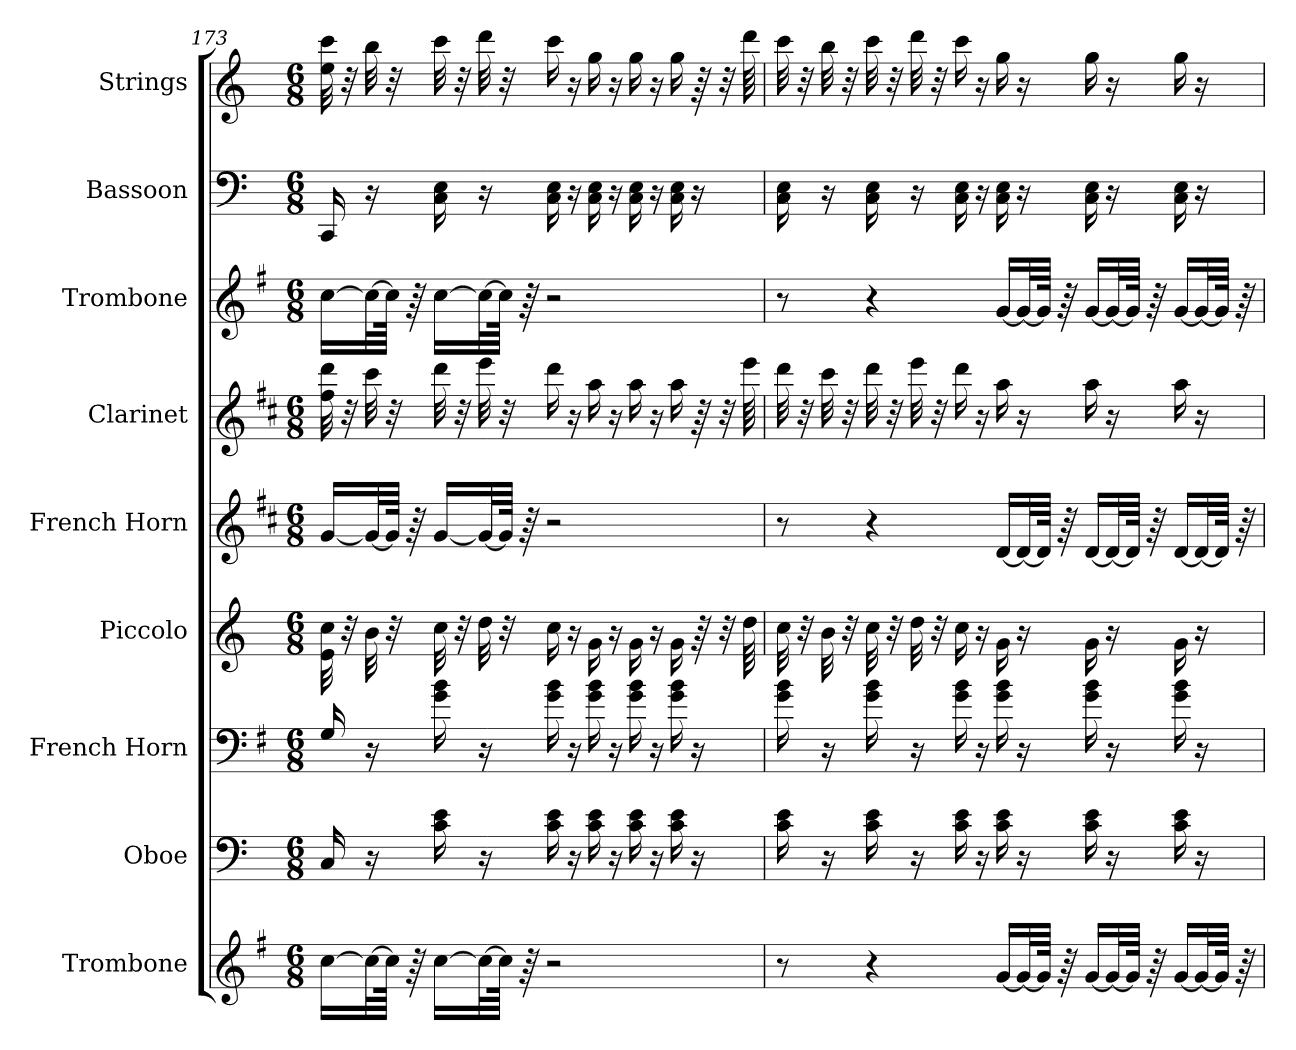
**kern	**kern	**kern	**kern	**kern	**kern	**kern	**kern	**kern
*part9	*part8	*part7	*part6	*part5	*part4	*part3	*part2	*part1
*staff9	*staff8	*staff7	*staff6	*staff5	*staff4	*staff3	*staff2	*staff1
*I"Trombone	*I"Oboe	*I"French Horn	*I"Piccolo	*I"French Horn	*I"Clarinet	*I"Trombone	*I"Bassoon	*I"Strings
*I'Trb	*I'Ob	*I'Hn	*I'Picc	*I'Hn	*I'Cl	*I'Trb	*I'Bsn	*I'Str
*clefG2	*clefF4	*clefF4	*clefG2	*clefG2	*clefG2	*clefG2	*clefF4	*clefG2
*	*	*ITrd4c7	*ITrd-7c-12	*ITrd4c7	*ITrd1c2	*	*	*
*k[f#]	*k[]	*k[]	*k[]	*k[f#]	*k[]	*k[f#]	*k[]	*k[]
*M6/8	*M6/8	*M6/8	*M6/8	*M6/8	*M6/8	*M6/8	*M6/8	*M6/8
=173	=173	=173	=173	=173	=173	=173	=173	=173
[16cc\LL	16C/	16C/	32ee\ 32ccc\	[16c/LL	32ee\ 32ccc\	[16cc\LL	16CC/	32ee\ 32ccc\
.	.	.	32r	.	32r	.	.	32r
32cc\L_	16r	16r	32bb\	32c/L_	32bb\	32cc\L_	16r	32bb\
64cc\JJJk]	.	.	32r	64c/JJJk]	32r	64cc\JJJk]	.	32r
64r	.	.	.	64r	.	64r	.	.
[16cc\LL	16c\ 16e\	16c\ 16e\	32ccc\	[16c/LL	32ccc\	[16cc\LL	16C\ 16E\	32ccc\
.	.	.	32r	.	32r	.	.	32r
32cc\L_	16r	16r	32ddd\	32c/L_	32ddd\	32cc\L_	16r	32ddd\
64cc\JJJk]	.	.	32r	64c/JJJk]	32r	64cc\JJJk]	.	32r
64r	.	.	.	64r	.	64r	.	.
2r	16c\ 16e\	16c\ 16e\	16ccc\	2r	16ccc\	2r	16C\ 16E\	16ccc\
.	16r	16r	16r	.	16r	.	16r	16r
.	16c\ 16e\	16c\ 16e\	16gg\	.	16gg\	.	16C\ 16E\	16gg\
.	16r	16r	16r	.	16r	.	16r	16r
.	16c\ 16e\	16c\ 16e\	16gg\	.	16gg\	.	16C\ 16E\	16gg\
.	16r	16r	16r	.	16r	.	16r	16r
.	16c\ 16e\	16c\ 16e\	16gg\	.	16gg\	.	16C\ 16E\	16gg\
.	16r	16r	64r	.	64r	.	16r	64r
.	.	.	32r	.	32r	.	.	32r
.	.	.	64ddd\	.	64ddd\	.	.	64ddd\
!!LO:PB:g=z
=174	=174	=174	=174	=174	=174	=174	=174	=174
8r	16c\ 16e\	16c\ 16e\	32ccc\	8r	32ccc\	8r	16C\ 16E\	32ccc\
.	.	.	32r	.	32r	.	.	32r
.	16r	16r	32bb\	.	32bb\	.	16r	32bb\
.	.	.	32r	.	32r	.	.	32r
4r	16c\ 16e\	16c\ 16e\	32ccc\	4r	32ccc\	4r	16C\ 16E\	32ccc\
.	.	.	32r	.	32r	.	.	32r
.	16r	16r	32ddd\	.	32ddd\	.	16r	32ddd\
.	.	.	32r	.	32r	.	.	32r
.	16c\ 16e\	16c\ 16e\	16ccc\	.	16ccc\	.	16C\ 16E\	16ccc\
.	16r	16r	16r	.	16r	.	16r	16r
[16g/LL	16c\ 16e\	16c\ 16e\	16gg\	[16G/LL	16gg\	[16g/LL	16C\ 16E\	16gg\
32g/L_	16r	16r	16r	32G/L_	16r	32g/L_	16r	16r
64g/JJJk]	.	.	.	64G/JJJk]	.	64g/JJJk]	.	.
64r	.	.	.	64r	.	64r	.	.
[16g/LL	16c\ 16e\	16c\ 16e\	16gg\	[16G/LL	16gg\	[16g/LL	16C\ 16E\	16gg\
32g/L_	16r	16r	16r	32G/L_	16r	32g/L_	16r	16r
64g/JJJk]	.	.	.	64G/JJJk]	.	64g/JJJk]	.	.
64r	.	.	.	64r	.	64r	.	.
[16g/LL	16c\ 16e\	16c\ 16e\	16gg\	[16G/LL	16gg\	[16g/LL	16C\ 16E\	16gg\
32g/L_	16r	16r	16r	32G/L_	16r	32g/L_	16r	16r
64g/JJJk]	.	.	.	64G/JJJk]	.	64g/JJJk]	.	.
64r	.	.	.	64r	.	64r	.	.
=	=	=	=	=	=	=	=	=
*-	*-	*-	*-	*-	*-	*-	*-	*-
